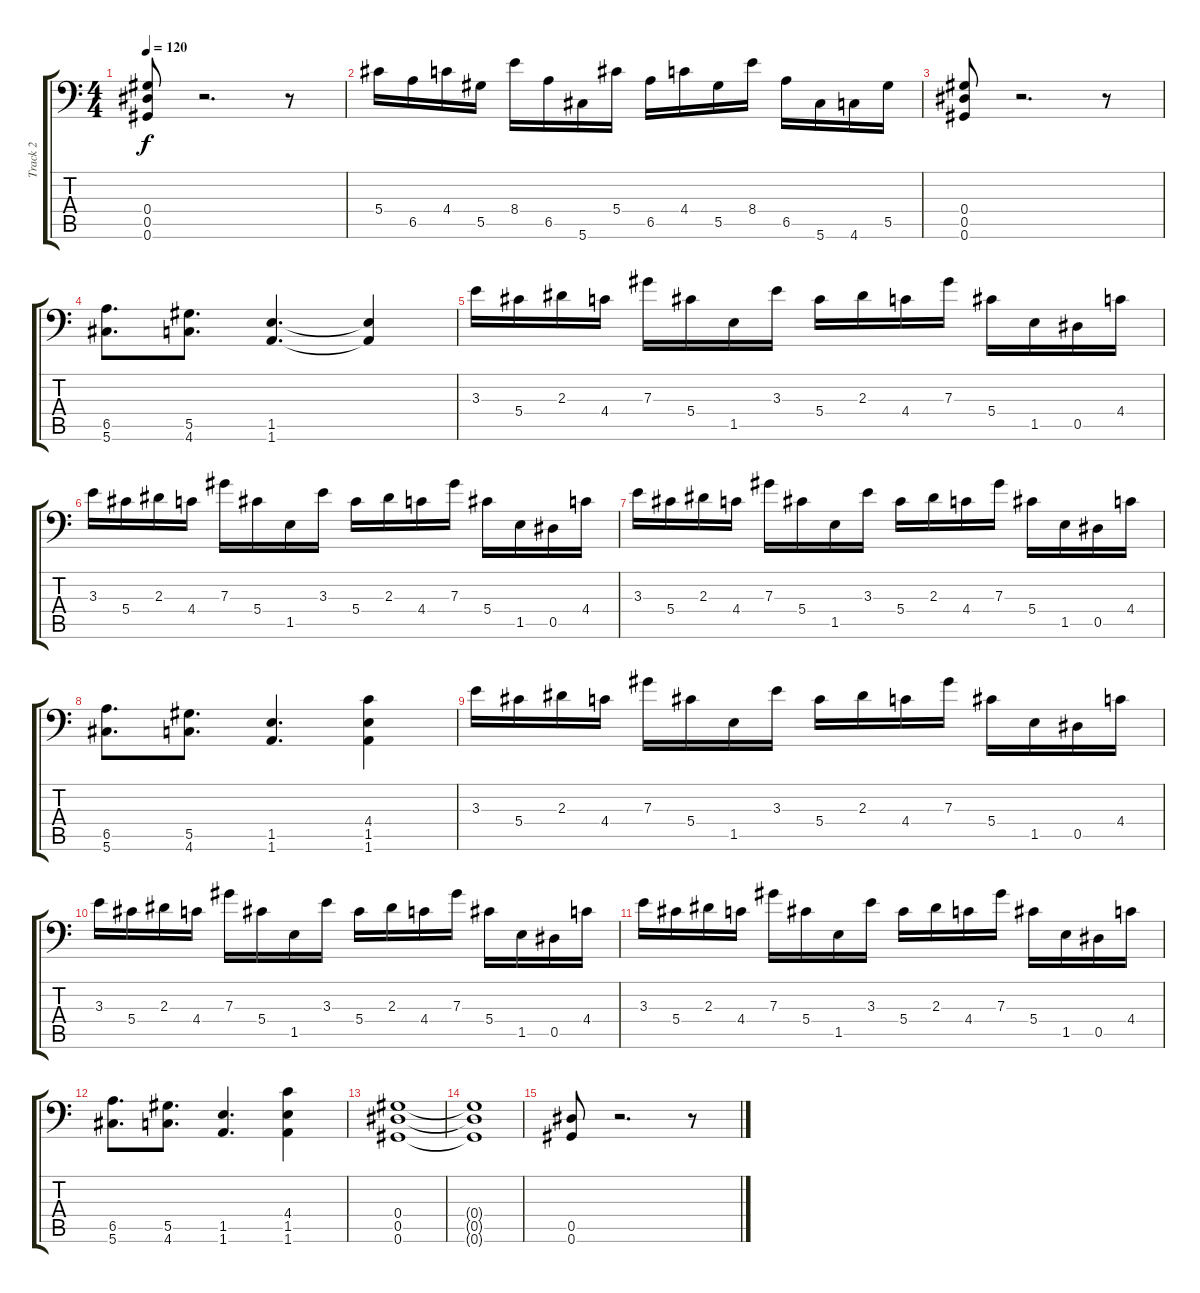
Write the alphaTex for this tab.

\track ("Track 2" "Track 2") {instrument distortionguitar}
\staff {score tabs}
\tuning (Bb3 F3 Db3 Ab2 Eb2 Ab1) {hide}
\ts (4 4)
\tempo 120
\clef f4
\ks c
(0.4 0.5 0.6).8{dy f} r.2{d} r.8 |
5.4.16 6.5.16 4.4.16 5.5.16 8.4.16 6.5.16 5.6.16 5.4.16 6.5.16 4.4.16 5.5.16 8.4.16 6.5.16 5.6.16 4.6.16 5.5.16 |
(0.4 0.5 0.6).8 r.2{d} r.8 |
(6.5 5.6).8{d} (5.5 4.6).8{d} (1.5 1.6).4{d} (1.5{t} 1.6{t}).4 |
3.3.16 5.4.16 2.3.16 4.4.16 7.3.16 5.4.16 1.5.16 3.3.16 5.4.16 2.3.16 4.4.16 7.3.16 5.4.16 1.5.16 0.5.16 4.4.16 |
3.3.16 5.4.16 2.3.16 4.4.16 7.3.16 5.4.16 1.5.16 3.3.16 5.4.16 2.3.16 4.4.16 7.3.16 5.4.16 1.5.16 0.5.16 4.4.16 |
3.3.16 5.4.16 2.3.16 4.4.16 7.3.16 5.4.16 1.5.16 3.3.16 5.4.16 2.3.16 4.4.16 7.3.16 5.4.16 1.5.16 0.5.16 4.4.16 |
(6.5 5.6).8{d} (5.5 4.6).8{d} (1.5 1.6).4{d} (4.4 1.5 1.6).4 |
3.3.16 5.4.16 2.3.16 4.4.16 7.3.16 5.4.16 1.5.16 3.3.16 5.4.16 2.3.16 4.4.16 7.3.16 5.4.16 1.5.16 0.5.16 4.4.16 |
3.3.16 5.4.16 2.3.16 4.4.16 7.3.16 5.4.16 1.5.16 3.3.16 5.4.16 2.3.16 4.4.16 7.3.16 5.4.16 1.5.16 0.5.16 4.4.16 |
3.3.16 5.4.16 2.3.16 4.4.16 7.3.16 5.4.16 1.5.16 3.3.16 5.4.16 2.3.16 4.4.16 7.3.16 5.4.16 1.5.16 0.5.16 4.4.16 |
(6.5 5.6).8{d} (5.5 4.6).8{d} (1.5 1.6).4{d} (4.4 1.5 1.6).4 |
(0.4 0.5 0.6).1 |
(0.4{t} 0.5{t} 0.6{t}).1 |
(0.5 0.6).8 r.2{d} r.8
